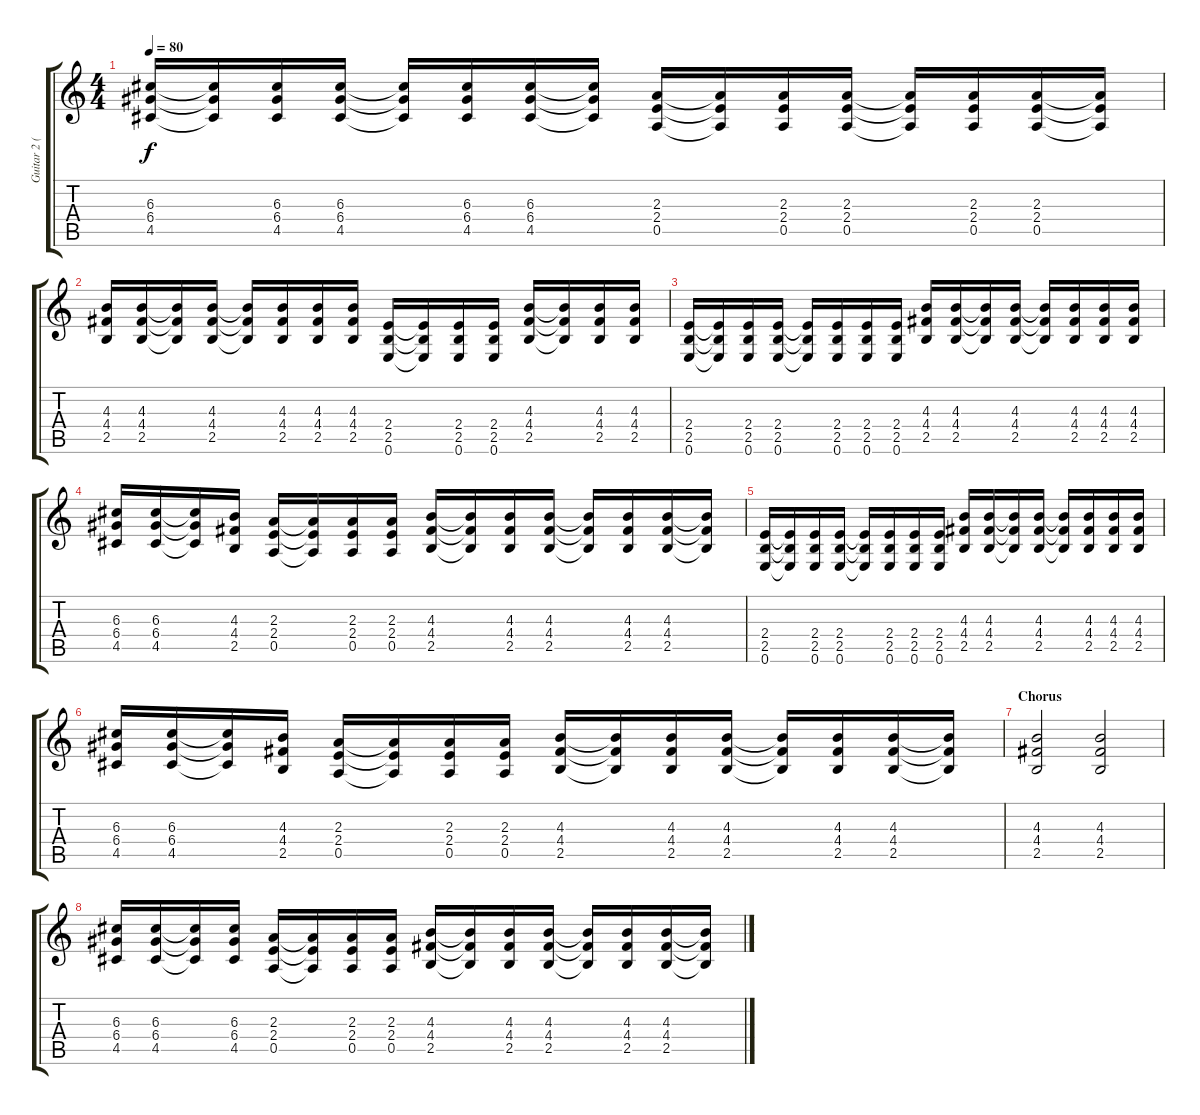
\track ("Guitar 2 (Rhythm)" "Guitar 2 (") {instrument overdrivenguitar}
\staff {score tabs}
\tuning (E4 B3 G3 D3 A2 E2) {hide}
\ts (4 4)
\tempo 80
\clef g2
\ks c
(6.3 6.4 4.5).16{dy f} (6.3{t} 6.4{t} 4.5{t}).16 (6.3 6.4 4.5).16 (6.3 6.4 4.5).16 (6.3{t} 6.4{t} 4.5{t}).16 (6.3 6.4 4.5).16 (6.3 6.4 4.5).16 (6.3{t} 6.4{t} 4.5{t}).16 (2.3 2.4 0.5).16 (2.3{t} 2.4{t} 0.5{t}).16 (2.3 2.4 0.5).16 (2.3 2.4 0.5).16 (2.3{t} 2.4{t} 0.5{t}).16 (2.3 2.4 0.5).16 (2.3 2.4 0.5).16 (2.3{t} 2.4{t} 0.5{t}).16 |
(4.3 4.4 2.5).16 (4.3 4.4 2.5).16 (4.3{t} 4.4{t} 2.5{t}).16 (4.3 4.4 2.5).16 (4.3{t} 4.4{t} 2.5{t}).16 (4.3 4.4 2.5).16 (4.3 4.4 2.5).16 (4.3 4.4 2.5).16 (2.4 2.5 0.6).16 (2.4{t} 2.5{t} 0.6{t}).16 (2.4 2.5 0.6).16 (2.4 2.5 0.6).16 (4.3 4.4 2.5).16 (4.3{t} 4.4{t} 2.5{t}).16 (4.3 4.4 2.5).16 (4.3 4.4 2.5).16 |
(2.4 2.5 0.6).16 (2.4{t} 2.5{t} 0.6{t}).16 (2.4 2.5 0.6).16 (2.4 2.5 0.6).16 (2.4{t} 2.5{t} 0.6{t}).16 (2.4 2.5 0.6).16 (2.4 2.5 0.6).16 (2.4 2.5 0.6).16 (4.3 4.4 2.5).16 (4.3 4.4 2.5).16 (4.3{t} 4.4{t} 2.5{t}).16 (4.3 4.4 2.5).16 (4.3{t} 4.4{t} 2.5{t}).16 (4.3 4.4 2.5).16 (4.3 4.4 2.5).16 (4.3 4.4 2.5).16 |
(6.3 6.4 4.5).16 (6.3 6.4 4.5).16 (6.3{t} 6.4{t} 4.5{t}).16 (4.3 4.4 2.5).16 (2.3 2.4 0.5).16 (2.3{t} 2.4{t} 0.5{t}).16 (2.3 2.4 0.5).16 (2.3 2.4 0.5).16 (4.3 4.4 2.5).16 (4.3{t} 4.4{t} 2.5{t}).16 (4.3 4.4 2.5).16 (4.3 4.4 2.5).16 (4.3{t} 4.4{t} 2.5{t}).16 (4.3 4.4 2.5).16 (4.3 4.4 2.5).16 (4.3{t} 4.4{t} 2.5{t}).16 |
(2.4 2.5 0.6).16 (2.4{t} 2.5{t} 0.6{t}).16 (2.4 2.5 0.6).16 (2.4 2.5 0.6).16 (2.4{t} 2.5{t} 0.6{t}).16 (2.4 2.5 0.6).16 (2.4 2.5 0.6).16 (2.4 2.5 0.6).16 (4.3 4.4 2.5).16 (4.3 4.4 2.5).16 (4.3{t} 4.4{t} 2.5{t}).16 (4.3 4.4 2.5).16 (4.3{t} 4.4{t} 2.5{t}).16 (4.3 4.4 2.5).16 (4.3 4.4 2.5).16 (4.3 4.4 2.5).16 |
(6.3 6.4 4.5).16 (6.3 6.4 4.5).16 (6.3{t} 6.4{t} 4.5{t}).16 (4.3 4.4 2.5).16 (2.3 2.4 0.5).16 (2.3{t} 2.4{t} 0.5{t}).16 (2.3 2.4 0.5).16 (2.3 2.4 0.5).16 (4.3 4.4 2.5).16 (4.3{t} 4.4{t} 2.5{t}).16 (4.3 4.4 2.5).16 (4.3 4.4 2.5).16 (4.3{t} 4.4{t} 2.5{t}).16 (4.3 4.4 2.5).16 (4.3 4.4 2.5).16 (4.3{t} 4.4{t} 2.5{t}).16 |
\section ("" "Chorus")
(4.3 4.4 2.5).2 (4.3 4.4 2.5).2 |
(6.3 6.4 4.5).16 (6.3 6.4 4.5).16 (6.3{t} 6.4{t} 4.5{t}).16 (6.3 6.4 4.5).16 (2.3 2.4 0.5).16 (2.3{t} 2.4{t} 0.5{t}).16 (2.3 2.4 0.5).16 (2.3 2.4 0.5).16 (4.3 4.4 2.5).16 (4.3{t} 4.4{t} 2.5{t}).16 (4.3 4.4 2.5).16 (4.3 4.4 2.5).16 (4.3{t} 4.4{t} 2.5{t}).16 (4.3 4.4 2.5).16 (4.3 4.4 2.5).16 (4.3{t} 4.4{t} 2.5{t}).16
